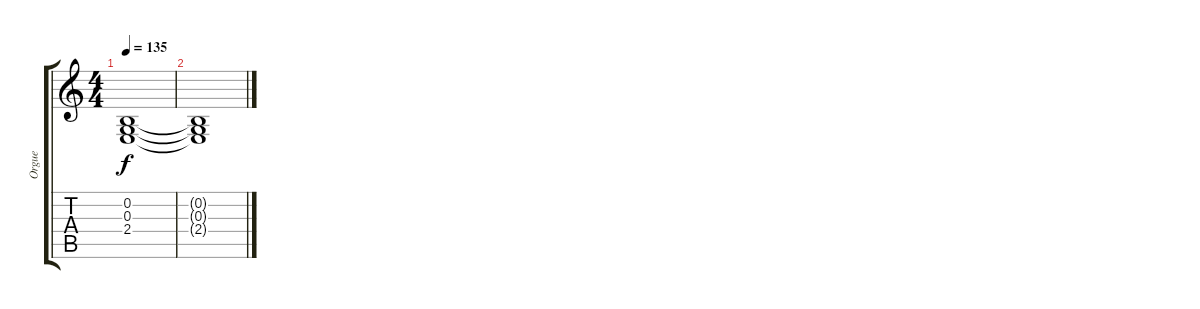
\track ("Orgue" "Orgue") {instrument drawbarorgan}
\staff {score tabs}
\tuning (E4 B3 G3 D3 A2 E2) {hide}
\ts (4 4)
\tempo 135
\clef g2
\ks c
(0.2{t} 0.3{t} 2.4{t}).1{dy f volume 0} |
(0.2{t} 0.3{t} 2.4{t}).1
